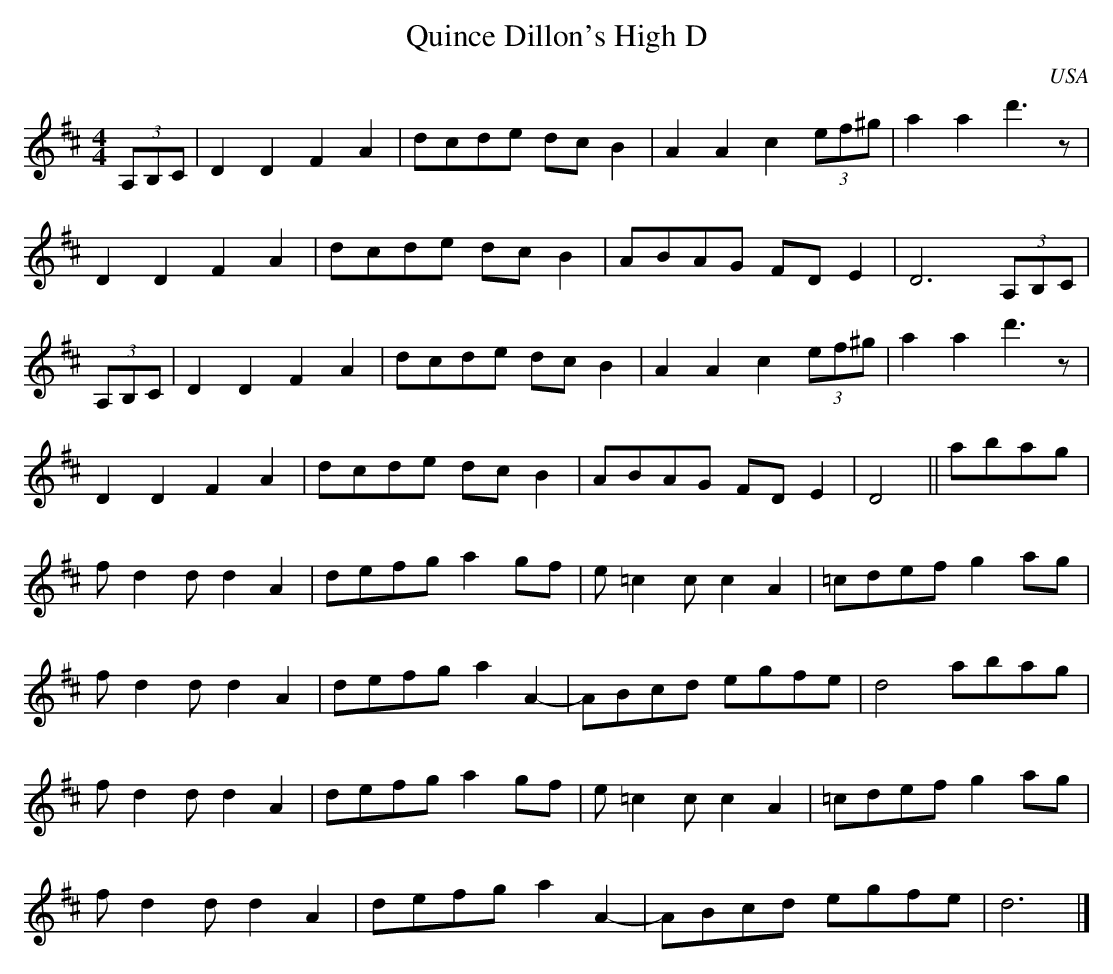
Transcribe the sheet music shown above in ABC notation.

X:1
T:Quince Dillon's High D
M:4/4
O:USA
L:1/8
K:D
(3A,B,C|D2 D2 F2 A2|dcde dc B2|A2 A2 c2 (3ef^g|a2 a2 d'3 z|
D2 D2 F2 A2|dcde dc B2|ABAG FD E2|D6 (3A,B,C|
(3A,B,C|D2 D2 F2 A2|dcde dc B2|A2 A2 c2 (3ef^g|a2 a2 d'3 z|
D2 D2 F2 A2|dcde dc B2|ABAG FD E2|D4||abag|
f d2 d d2 A2|defg a2 gf|e =c2 c c2 A2|=cdef g2 ag|
f d2 d d2 A2|defg a2 A2-|ABcd egfe|d4 abag|
f d2 d d2 A2|defg a2 gf|e =c2 c c2 A2|=cdef g2 ag|
f d2 d d2 A2|defg a2 A2-|ABcd egfe|d6 |]
